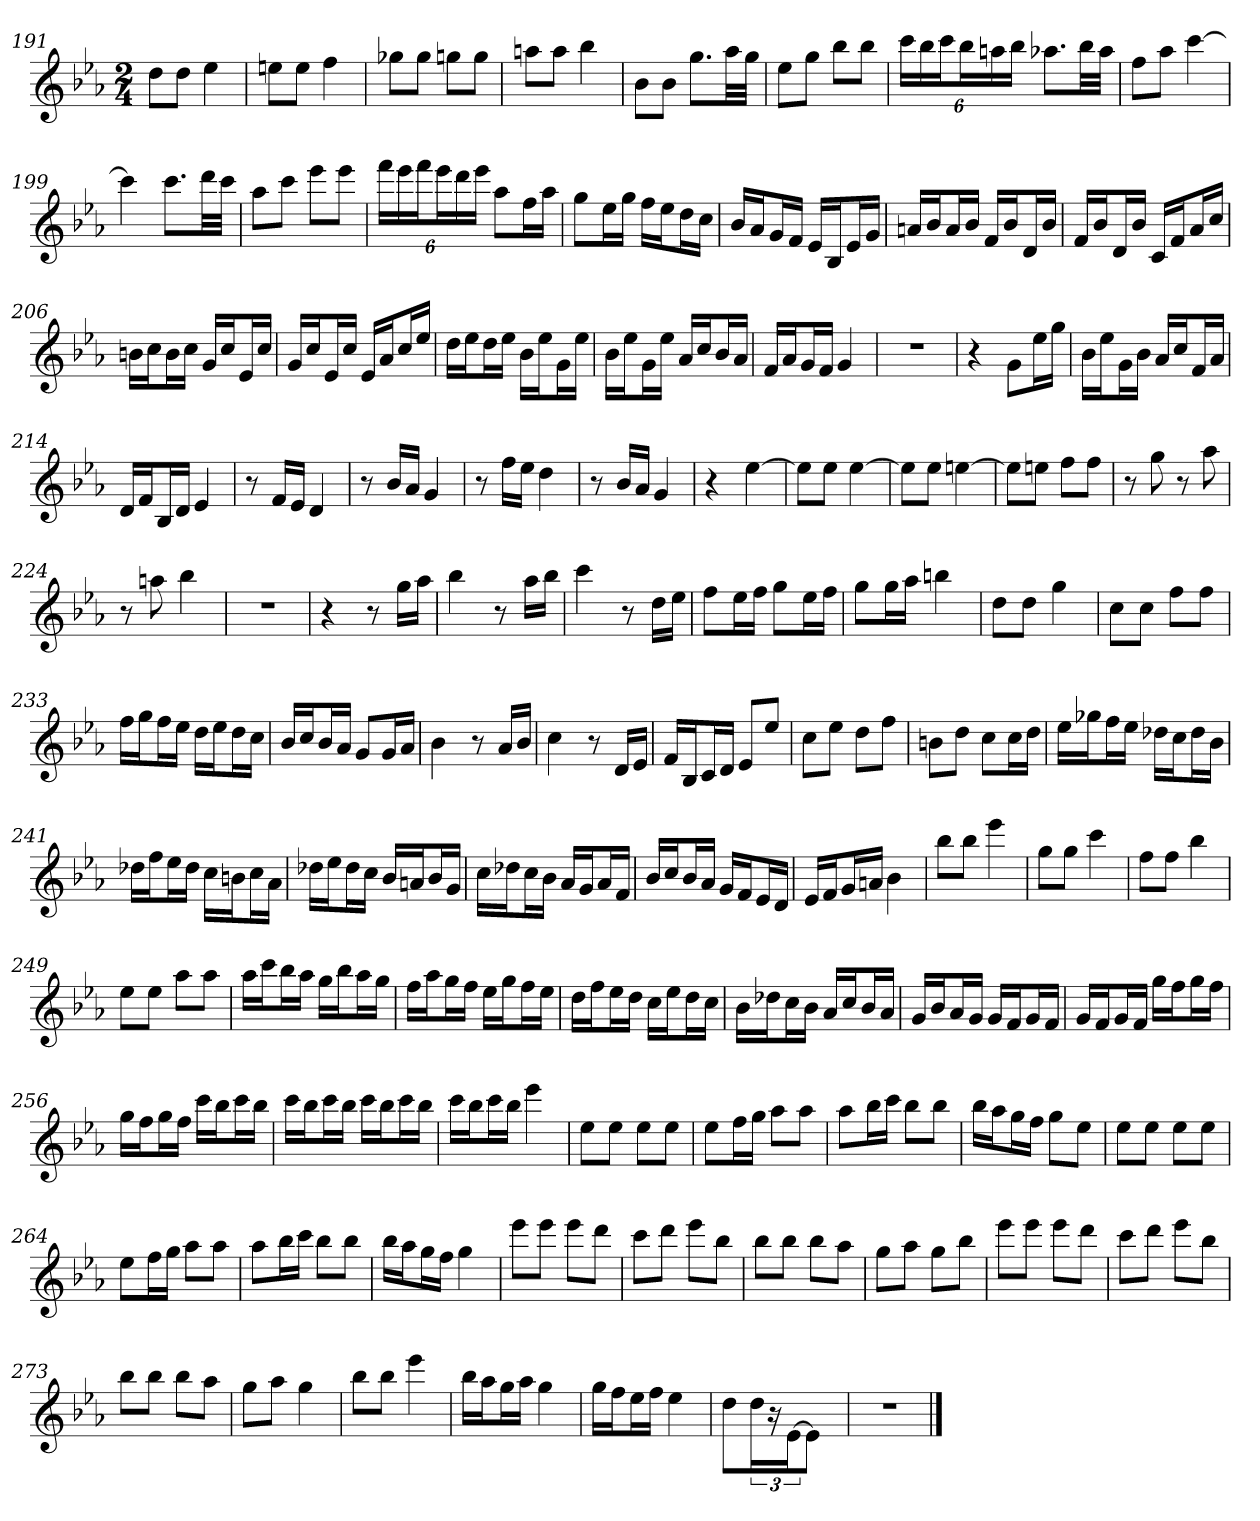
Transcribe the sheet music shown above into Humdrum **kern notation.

**kern
*part1
*staff1
*clefG2
*k[b-e-a-]
*E-:
*M2/4
=191
8dd\L
8dd\J
4ee-
=192
8een\L
8ee\J
4ff
=193
8gg-X\L
8gg-\J
8ggn\L
8gg\J
=194
8aan\L
8aa\J
4bb-
=195
8b-\L
8b-\J
8.gg\L
32aa-\LL
32gg\JJJ
=196
8ee-\L
8gg\J
8bb-\L
8bb-\J
=197
24ccc\LL
24bb-\
24ccc\J
24bb-\L
24aan\
24bb-\JJ
8.aa-X\L
32bb-\LL
32aa-\JJJ
=198
8ff\L
8aa-\J
[4ccc
=199
4ccc]
8.ccc\L
32ddd\LL
32ccc\JJJ
=200
8aa-\L
8ccc\J
8eee-\L
8eee-\J
=201
24fff\LL
24eee-\
24fff\J
24eee-\L
24ddd\
24eee-\JJ
8aa-\L
16ff\L
16aa-\JJ
=202
8gg\L
16ee-\L
16gg\JJ
16ff\LL
16ee-\J
16dd\L
16cc\JJ
=203
16b-/LL
16a-/J
16g/L
16f/JJ
16e-/LL
16B-/J
16e-/L
16g/JJ
=204
16an/LL
16b-/J
16a/L
16b-/JJ
16f/LL
16b-/J
16d/L
16b-/JJ
=205
16f/LL
16b-/J
16d/L
16b-/JJ
16c/LL
16f/J
16a-/L
16cc/JJ
=206
16bn\LL
16cc\J
16b\L
16cc\JJ
16g/LL
16cc/J
16e-/L
16cc/JJ
=207
16g/LL
16cc/J
16e-/L
16cc/JJ
16e-/LL
16a-/J
16cc/L
16ee-/JJ
=208
16dd\LL
16ee-\J
16dd\L
16ee-\JJ
16b-\LL
16ee-\J
16g\L
16ee-\JJ
=209
16b-\LL
16ee-\J
16g\L
16ee-\JJ
16a-/LL
16cc/J
16b-/L
16a-/JJ
=210
16f/LL
16a-/J
16g/L
16f/JJ
4g
=211
2r
=212
4r
8g\L
16ee-\L
16gg\JJ
=213
16b-\LL
16ee-\J
16g\L
16b-\JJ
16a-/LL
16cc/J
16f/L
16a-/JJ
=214
16d/LL
16f/J
16B-/L
16d/JJ
4e-
=215
8r
16f/LL
16e-/JJ
4d
=216
8r
16b-/LL
16a-/JJ
4g
=217
8r
16ff\LL
16ee-\JJ
4dd
=218
8r
16b-/LL
16a-/JJ
4g
=219
4r
[4ee-
=220
8ee-\L]
8ee-\J
[4ee-
=221
8ee-\L]
8ee-\J
[4een
=222
8ee\L]
8een\J
8ff\L
8ff\J
=223
8r
8gg
8r
8aa-
=224
8r
8aan
4bb-
=225
2r
=226
4r
8r
16gg\LL
16aa-\JJ
=227
4bb-
8r
16aa-\LL
16bb-\JJ
=228
4ccc
8r
16dd\LL
16ee-\JJ
=229
8ff\L
16ee-\L
16ff\JJ
8gg\L
16ee-\L
16ff\JJ
=230
8gg\L
16gg\L
16aa-\JJ
4bbn
=231
8dd\L
8dd\J
4gg
=232
8cc\L
8cc\J
8ff\L
8ff\J
=233
16ff\LL
16gg\J
16ff\L
16ee-\JJ
16dd\LL
16ee-\J
16dd\L
16cc\JJ
=234
16b-/LL
16cc/J
16b-/L
16a-/JJ
8g/L
16g/L
16a-/JJ
=235
4b-
8r
16a-/LL
16b-/JJ
=236
4cc
8r
16d/LL
16e-/JJ
=237
16f/LL
16B-/J
16c/L
16d/JJ
8e-/L
8ee-/J
=238
8cc\L
8ee-\J
8dd\L
8ff\J
=239
8bn\L
8dd\J
8cc\L
16cc\L
16dd\JJ
=240
16ee-\LL
16gg-X\J
16ff\L
16ee-\JJ
16dd-X\LL
16cc\J
16dd-\L
16b-\JJ
=241
16dd-X\LL
16ff\J
16ee-\L
16dd-\JJ
16cc\LL
16bn\J
16cc\L
16a-\JJ
=242
16dd-X\LL
16ee-\J
16dd-\L
16cc\JJ
16b-/LL
16an/J
16b-/L
16g/JJ
=243
16cc\LL
16dd-X\J
16cc\L
16b-\JJ
16a-/LL
16g/J
16a-/L
16f/JJ
=244
16b-/LL
16cc/J
16b-/L
16a-/JJ
16g/LL
16f/J
16e-/L
16d/JJ
=245
16e-/LL
16f/J
16g/L
16an/JJ
4b-
=246
8bb-\L
8bb-\J
4eee-
=247
8gg\L
8gg\J
4ccc
=248
8ff\L
8ff\J
4bb-
=249
8ee-\L
8ee-\J
8aa-\L
8aa-\J
=250
16aa-\LL
16ccc\J
16bb-\L
16aa-\JJ
16gg\LL
16bb-\J
16aa-\L
16gg\JJ
=251
16ff\LL
16aa-\J
16gg\L
16ff\JJ
16ee-\LL
16gg\J
16ff\L
16ee-\JJ
=252
16dd\LL
16ff\J
16ee-\L
16dd\JJ
16cc\LL
16ee-\J
16dd\L
16cc\JJ
=253
16b-\LL
16dd-X\J
16cc\L
16b-\JJ
16a-/LL
16cc/J
16b-/L
16a-/JJ
=254
16g/LL
16b-/J
16a-/L
16g/JJ
16g/LL
16f/J
16g/L
16f/JJ
=255
16g/LL
16f/J
16g/L
16f/JJ
16gg\LL
16ff\J
16gg\L
16ff\JJ
=256
16gg\LL
16ff\J
16gg\L
16ff\JJ
16ccc\LL
16bb-\J
16ccc\L
16bb-\JJ
=257
16ccc\LL
16bb-\J
16ccc\L
16bb-\JJ
16ccc\LL
16bb-\J
16ccc\L
16bb-\JJ
=258
16ccc\LL
16bb-\J
16ccc\L
16bb-\JJ
4eee-
=259
8ee-\L
8ee-\J
8ee-\L
8ee-\J
=260
8ee-\L
16ff\L
16gg\JJ
8aa-\L
8aa-\J
=261
8aa-\L
16bb-\L
16ccc\JJ
8bb-\L
8bb-\J
=262
16bb-\LL
16aa-\J
16gg\L
16ff\JJ
8gg\L
8ee-\J
=263
8ee-\L
8ee-\J
8ee-\L
8ee-\J
=264
8ee-\L
16ff\L
16gg\JJ
8aa-\L
8aa-\J
=265
8aa-\L
16bb-\L
16ccc\JJ
8bb-\L
8bb-\J
=266
16bb-\LL
16aa-\J
16gg\L
16ff\JJ
4gg
=267
8eee-\L
8eee-\J
8eee-\L
8ddd\J
=268
8ccc\L
8ddd\J
8eee-\L
8bb-\J
=269
8bb-\L
8bb-\J
8bb-\L
8aa-\J
=270
8gg\L
8aa-\J
8gg\L
8bb-\J
=271
8eee-\L
8eee-\J
8eee-\L
8ddd\J
=272
8ccc\L
8ddd\J
8eee-\L
8bb-\J
=273
8bb-\L
8bb-\J
8bb-\L
8aa-\J
=274
8gg\L
8aa-\J
4gg
=275
8bb-\L
8bb-\J
4eee-
=276
16bb-\LL
16aa-\J
16gg\L
16aa-\JJ
4gg
=277
16gg\LL
16ff\J
16ee-\L
16ff\JJ
4ee-
=278
8dd\L
24dd\Jk
24r
[24e-
4e-]
=279
2r
==
*-
